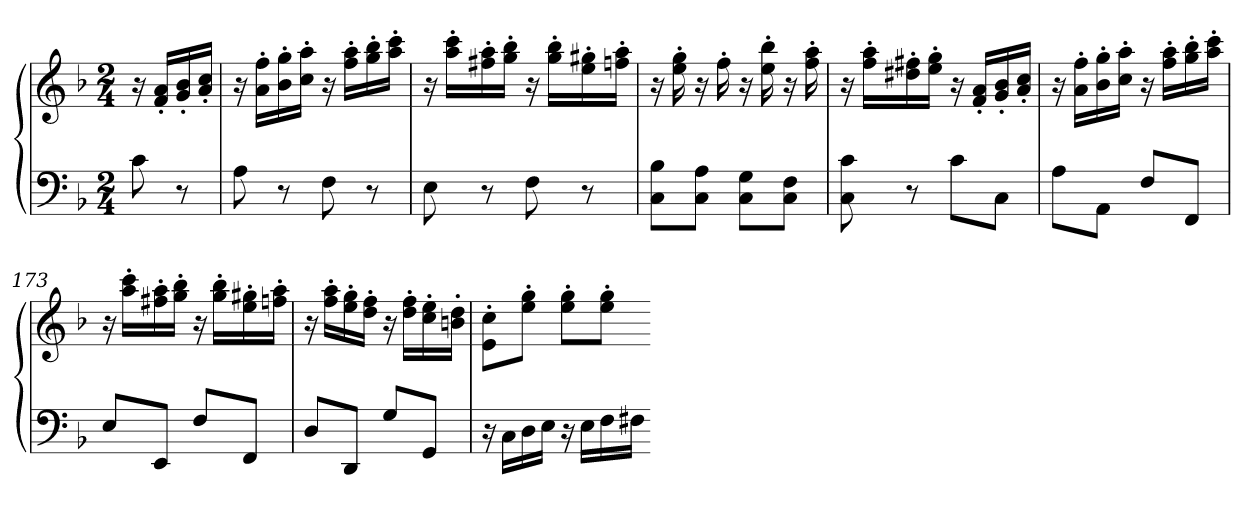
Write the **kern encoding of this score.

**kern	**kern
*part1	*part1
*staff2	*staff1
*clefF4	*clefG2
*k[b-]	*k[b-]
*F:	*F:
*M2/4	*M2/4
=	=
8c	16r
.	16f' 16a'LL
8r	16g' 16b-'
.	16a' 16cc'JJ
=168	=168
8A	16r
.	16a' 16ff'LL
8r	16b-' 16gg'
.	16cc' 16aa'JJ
8F	16r
.	16ff' 16aa'LL
8r	16gg' 16bb-'
.	16aa' 16ccc'JJ
=169	=169
8E	16r
.	16aa' 16ccc'LL
8r	16ff#X' 16aa'
.	16gg' 16bb-'JJ
8F	16r
.	16gg' 16bb-'LL
8r	16ee' 16gg#X'
.	16ffn' 16aa'JJ
=170	=170
8C 8B-L	16r
.	16ee' 16gg'
8C 8AJ	16r
.	16ff'
8C 8GL	16r
.	16ee' 16bb-'
8C 8FJ	16r
.	16ff' 16aa'
=171	=171
8C 8c	16r
.	16ff' 16aa'LL
8r	16dd#X' 16ff#X'
.	16ee' 16gg'JJ
8cL	16r
.	16f' 16a'LL
8CJ	16g' 16b-'
.	16a' 16cc'JJ
=172	=172
8AL	16r
.	16a' 16ff'LL
8AAJ	16b-' 16gg'
.	16cc' 16aa'JJ
8FL	16r
.	16ff' 16aa'LL
8FFJ	16gg' 16bb-'
.	16aa' 16ccc'JJ
=173	=173
8EL	16r
.	16aa' 16ccc'LL
8EEJ	16ff#X' 16aa'
.	16gg' 16bb-'JJ
8FL	16r
.	16gg' 16bb-'LL
8FFJ	16ee' 16gg#X'
.	16ffn' 16aa'JJ
=174	=174
8DL	16r
.	16ff' 16aa'LL
8DDJ	16ee' 16gg'
.	16dd' 16ff'JJ
8GL	16r
.	16dd' 16ff'LL
8GGJ	16cc' 16ee'
.	16bn' 16dd'JJ
=175	=175
16r	8e' 8cc'L
16CLL	.
16D	8ee' 8gg'J
16EJJ	.
16r	8ee' 8gg'L
16ELL	.
16F	8ee' 8gg'J
16F#XJJ	.
=-	=-
*-	*-
